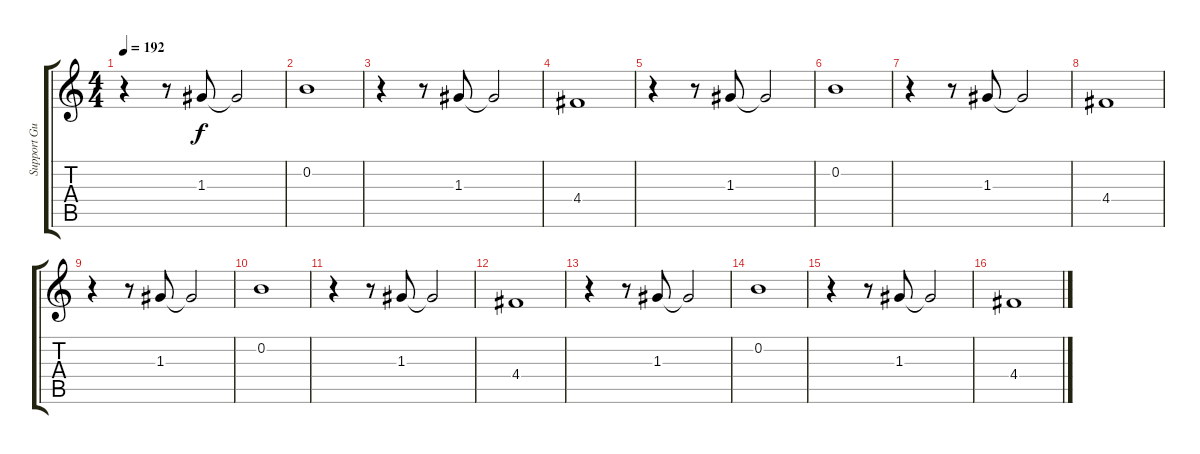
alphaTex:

\track ("Support Guitar" "Support Gu") {instrument acousticguitarsteel}
\staff {score tabs}
\tuning (E4 B3 G3 D3 A2 E2) {hide}
\ts (4 4)
\tempo 192
\clef g2
\ks c
r.4{dy f instrument acousticguitarsteel} r.8 1.3.8 1.3{t}.2 |
0.2.1 |
r.4 r.8 1.3.8 1.3{t}.2 |
4.4.1 |
r.4 r.8 1.3.8 1.3{t}.2 |
0.2.1 |
r.4 r.8 1.3.8 1.3{t}.2 |
4.4.1 |
r.4 r.8 1.3.8 1.3{t}.2 |
0.2.1 |
r.4 r.8 1.3.8 1.3{t}.2 |
4.4.1 |
r.4 r.8 1.3.8 1.3{t}.2 |
0.2.1 |
r.4 r.8 1.3.8 1.3{t}.2 |
4.4.1
